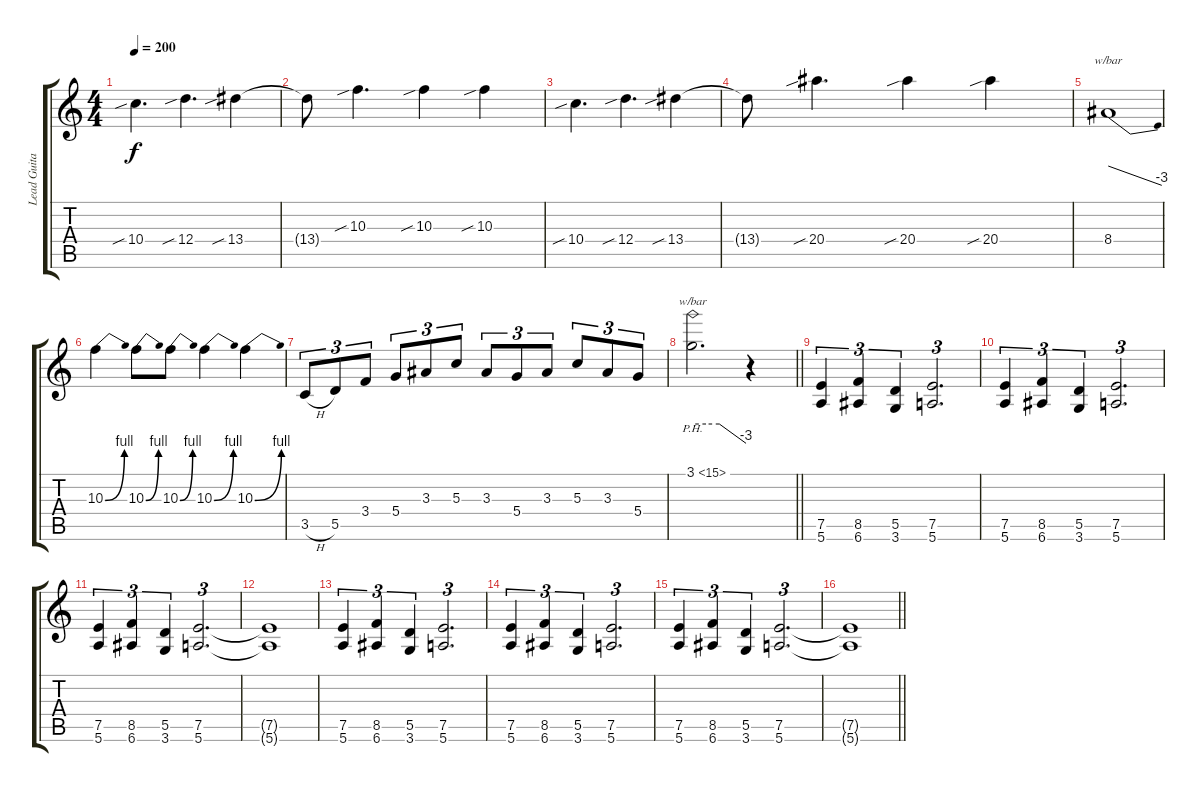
\track ("Lead Guitar" "Lead Guita") {instrument distortionguitar}
\staff {score tabs}
\tuning (E4 B3 G3 D3 A2 E2) {hide}
\ts (4 4)
\tempo 200
\clef g2
\ks c
10.4{sib}.4{d dy f} 12.4{sib}.4{d} 13.4{sib}.4 |
13.4{t}.8 10.3{sib}.4{d} 10.3{sib}.4 10.3{sib}.4 |
10.4{sib}.4{d} 12.4{sib}.4{d} 13.4{sib}.4 |
13.4{t}.8 20.4{sib}.4{d} 20.4{sib}.4 20.4{sib}.4 |
8.4.1{tbe (dive default 0 0 60 -12)} |
10.3{be (bend 0 0 60 4)}.4 10.3{be (bend 0 0 60 4)}.8 10.3{be (bend 0 0 60 4)}.8 10.3{be (bend 0 0 60 4)}.4 10.3{be (bend 0 0 60 4)}.4 |
3.5{h}.8{tu (3 2)} 5.5.8{tu (3 2)} 3.4.8{tu (3 2)} 5.4.8{tu (3 2)} 3.3.8{tu (3 2)} 5.3.8{tu (3 2)} 3.3.8{tu (3 2)} 5.4.8{tu (3 2)} 3.3.8{tu (3 2)} 5.3.8{tu (3 2)} 3.3.8{tu (3 2)} 5.4.8{tu (3 2)} |
\barLineRight lightlight
3.1{ph 12}.2{d tbe (custom default 0 0 15 0 30 0 60 -12)} r.4 |
(7.5 5.6).4{tu (3 2) volume 16 balance 2} (8.5 6.6).4{tu (3 2)} (5.5 3.6).4{tu (3 2)} (7.5 5.6).2{d tu (3 2)} |
(7.5 5.6).4{tu (3 2)} (8.5 6.6).4{tu (3 2)} (5.5 3.6).4{tu (3 2)} (7.5 5.6).2{d tu (3 2)} |
(7.5 5.6).4{tu (3 2)} (8.5 6.6).4{tu (3 2)} (5.5 3.6).4{tu (3 2)} (7.5 5.6).2{d tu (3 2)} |
(7.5{t} 5.6{t}).1 |
(7.5 5.6).4{tu (3 2)} (8.5 6.6).4{tu (3 2)} (5.5 3.6).4{tu (3 2)} (7.5 5.6).2{d tu (3 2)} |
(7.5 5.6).4{tu (3 2)} (8.5 6.6).4{tu (3 2)} (5.5 3.6).4{tu (3 2)} (7.5 5.6).2{d tu (3 2)} |
(7.5 5.6).4{tu (3 2)} (8.5 6.6).4{tu (3 2)} (5.5 3.6).4{tu (3 2)} (7.5 5.6).2{d tu (3 2)} |
\barLineRight lightlight
(7.5{t} 5.6{t}).1
